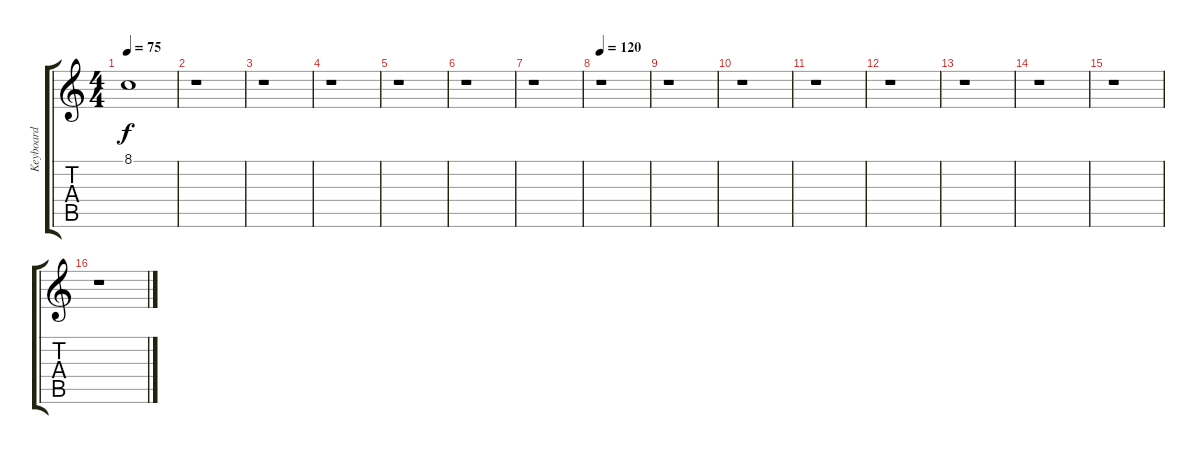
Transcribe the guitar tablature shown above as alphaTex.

\track ("Keyboard" "Keyboard") {instrument pad4choir}
\staff {score tabs}
\tuning (E4 B3 G3 D3 A2 D2) {hide}
\ts (4 4)
\tempo 75
\clef g2
\ks c
8.1.1{dy f} |
r.1 |
r.1 |
r.1 |
r.1 |
r.1 |
r.1 |
\tempo 120
r.1 |
r.1 |
r.1 |
r.1 |
r.1 |
r.1 |
r.1 |
r.1 |
r.1
